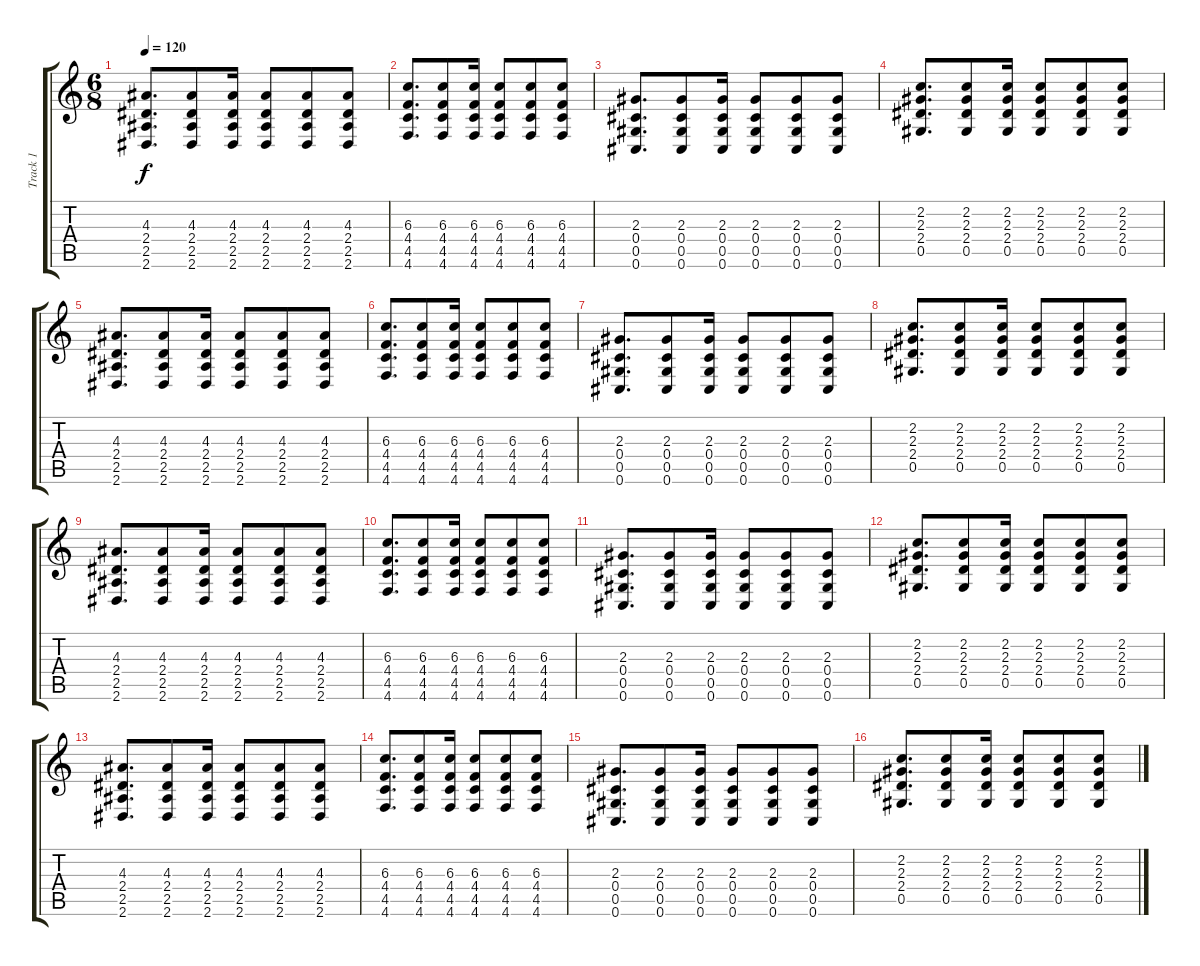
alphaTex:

\track ("Track 1" "Track 1") {instrument distortionguitar}
\staff {score tabs}
\tuning (Eb4 Bb3 Gb3 Db3 Ab2 Db2) {hide}
\ts (6 8)
\tempo 120
\clef g2
\ks c
(4.3 2.4 2.5 2.6).8{d dy f} (4.3 2.4 2.5 2.6).8 (4.3 2.4 2.5 2.6).16 (4.3 2.4 2.5 2.6).8 (4.3 2.4 2.5 2.6).8 (4.3 2.4 2.5 2.6).8 |
(6.3 4.4 4.5 4.6).8{d} (6.3 4.4 4.5 4.6).8 (6.3 4.4 4.5 4.6).16 (6.3 4.4 4.5 4.6).8 (6.3 4.4 4.5 4.6).8 (6.3 4.4 4.5 4.6).8 |
(2.3 0.4 0.5 0.6).8{d} (2.3 0.4 0.5 0.6).8 (2.3 0.4 0.5 0.6).16 (2.3 0.4 0.5 0.6).8 (2.3 0.4 0.5 0.6).8 (2.3 0.4 0.5 0.6).8 |
(2.2 2.3 2.4 0.5).8{d} (2.2 2.3 2.4 0.5).8 (2.2 2.3 2.4 0.5).16 (2.2 2.3 2.4 0.5).8 (2.2 2.3 2.4 0.5).8 (2.2 2.3 2.4 0.5).8 |
(4.3 2.4 2.5 2.6).8{d} (4.3 2.4 2.5 2.6).8 (4.3 2.4 2.5 2.6).16 (4.3 2.4 2.5 2.6).8 (4.3 2.4 2.5 2.6).8 (4.3 2.4 2.5 2.6).8 |
(6.3 4.4 4.5 4.6).8{d} (6.3 4.4 4.5 4.6).8 (6.3 4.4 4.5 4.6).16 (6.3 4.4 4.5 4.6).8 (6.3 4.4 4.5 4.6).8 (6.3 4.4 4.5 4.6).8 |
(2.3 0.4 0.5 0.6).8{d} (2.3 0.4 0.5 0.6).8 (2.3 0.4 0.5 0.6).16 (2.3 0.4 0.5 0.6).8 (2.3 0.4 0.5 0.6).8 (2.3 0.4 0.5 0.6).8 |
(2.2 2.3 2.4 0.5).8{d} (2.2 2.3 2.4 0.5).8 (2.2 2.3 2.4 0.5).16 (2.2 2.3 2.4 0.5).8 (2.2 2.3 2.4 0.5).8 (2.2 2.3 2.4 0.5).8 |
(4.3 2.4 2.5 2.6).8{d} (4.3 2.4 2.5 2.6).8 (4.3 2.4 2.5 2.6).16 (4.3 2.4 2.5 2.6).8 (4.3 2.4 2.5 2.6).8 (4.3 2.4 2.5 2.6).8 |
(6.3 4.4 4.5 4.6).8{d} (6.3 4.4 4.5 4.6).8 (6.3 4.4 4.5 4.6).16 (6.3 4.4 4.5 4.6).8 (6.3 4.4 4.5 4.6).8 (6.3 4.4 4.5 4.6).8 |
(2.3 0.4 0.5 0.6).8{d} (2.3 0.4 0.5 0.6).8 (2.3 0.4 0.5 0.6).16 (2.3 0.4 0.5 0.6).8 (2.3 0.4 0.5 0.6).8 (2.3 0.4 0.5 0.6).8 |
(2.2 2.3 2.4 0.5).8{d} (2.2 2.3 2.4 0.5).8 (2.2 2.3 2.4 0.5).16 (2.2 2.3 2.4 0.5).8 (2.2 2.3 2.4 0.5).8 (2.2 2.3 2.4 0.5).8 |
(4.3 2.4 2.5 2.6).8{d} (4.3 2.4 2.5 2.6).8 (4.3 2.4 2.5 2.6).16 (4.3 2.4 2.5 2.6).8 (4.3 2.4 2.5 2.6).8 (4.3 2.4 2.5 2.6).8 |
(6.3 4.4 4.5 4.6).8{d} (6.3 4.4 4.5 4.6).8 (6.3 4.4 4.5 4.6).16 (6.3 4.4 4.5 4.6).8 (6.3 4.4 4.5 4.6).8 (6.3 4.4 4.5 4.6).8 |
(2.3 0.4 0.5 0.6).8{d} (2.3 0.4 0.5 0.6).8 (2.3 0.4 0.5 0.6).16 (2.3 0.4 0.5 0.6).8 (2.3 0.4 0.5 0.6).8 (2.3 0.4 0.5 0.6).8 |
(2.2 2.3 2.4 0.5).8{d} (2.2 2.3 2.4 0.5).8 (2.2 2.3 2.4 0.5).16 (2.2 2.3 2.4 0.5).8 (2.2 2.3 2.4 0.5).8 (2.2 2.3 2.4 0.5).8
